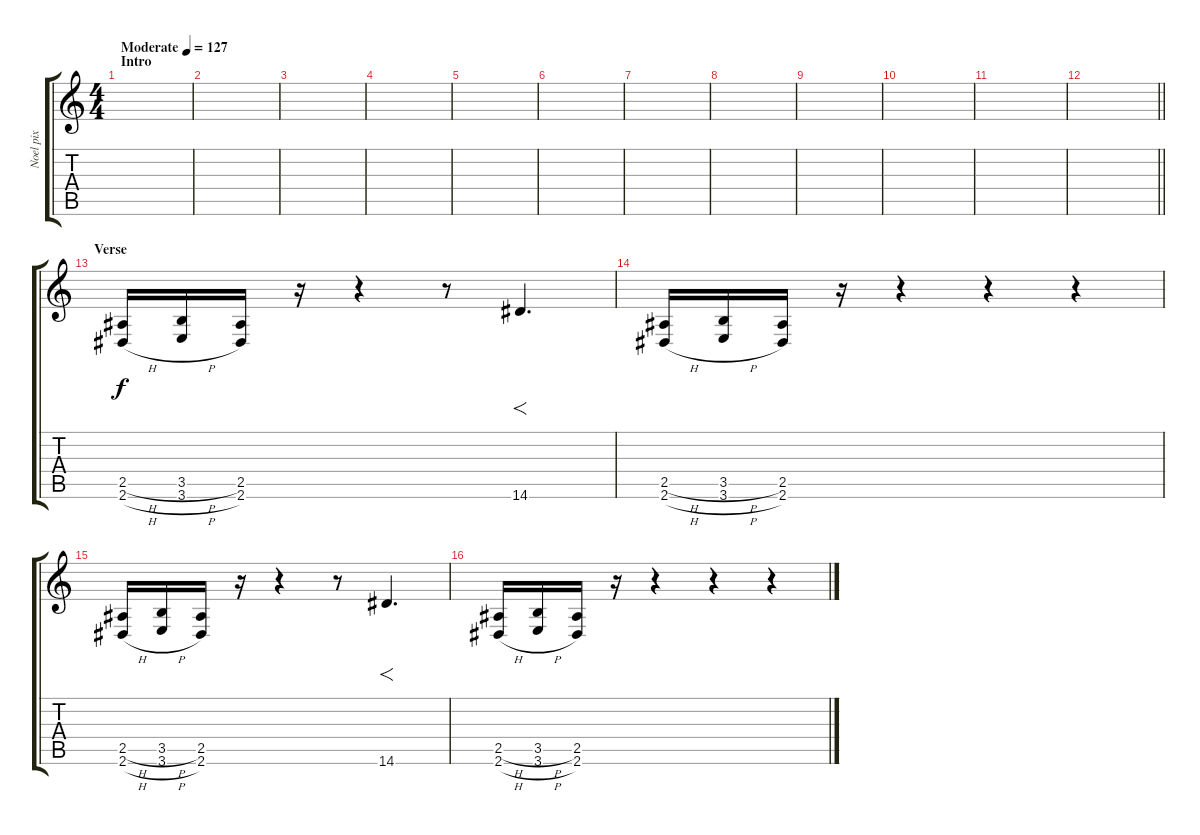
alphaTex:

\track ("Noel pix " "Noel pix ") {instrument overdrivenguitar}
\staff {score tabs}
\tuning (Eb4 Bb3 Gb3 Db3 Ab2 Db2) {hide}
\ts (4 4)
\section ("" "Intro")
\tempo (127 "Moderate")
\clef g2
\ks c
|
|
|
|
|
|
|
|
|
|
|
\barLineRight lightlight
|
\section ("" "Verse")
(2.5{h} 2.6{h}).16 (3.5{h} 3.6{h}).16 (2.5 2.6).16 r.16 r.4 r.8 14.6.4{f d} |
(2.5{h} 2.6{h}).16 (3.5{h} 3.6{h}).16 (2.5 2.6).16 r.16 r.4 r.4 r.4 |
(2.5{h} 2.6{h}).16 (3.5{h} 3.6{h}).16 (2.5 2.6).16 r.16 r.4 r.8 14.6.4{f d} |
(2.5{h} 2.6{h}).16 (3.5{h} 3.6{h}).16 (2.5 2.6).16 r.16 r.4 r.4 r.4
